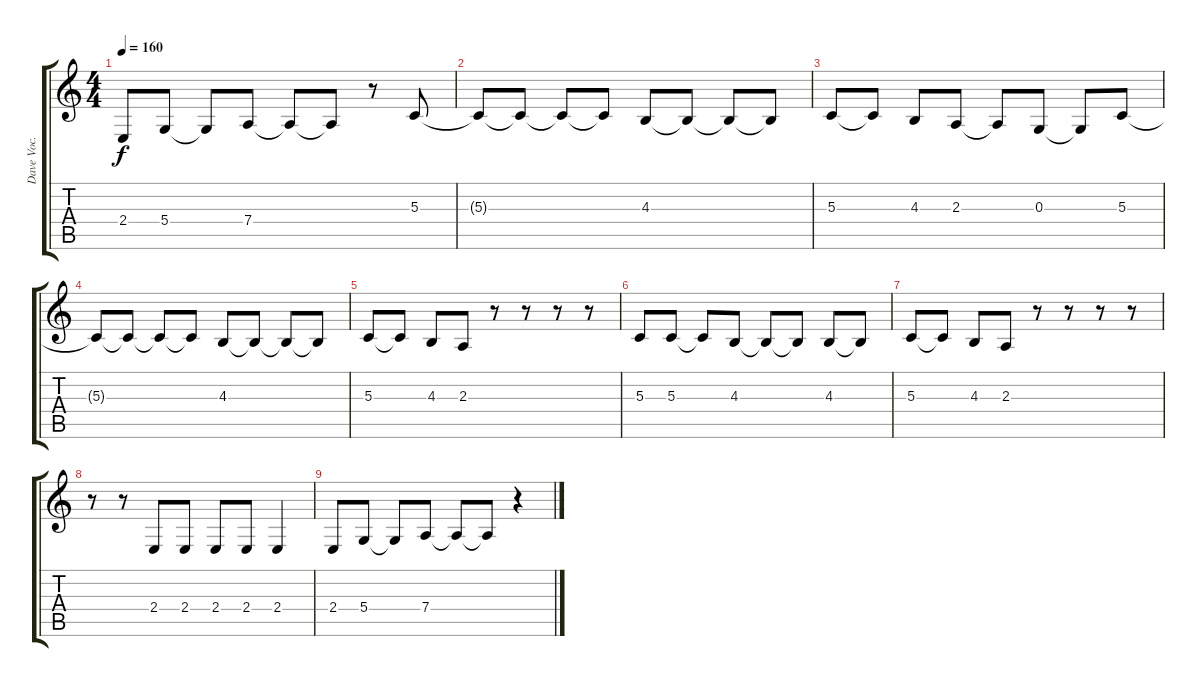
\track ("Dave Voc." "Dave Voc.") {instrument lead2sawtooth}
\staff {score tabs}
\tuning (E4 B3 G3 D3 A2 E2) {hide}
\ts (4 4)
\tempo 160
\clef g2
\ks c
2.4.8{dy f} 5.4.8 5.4{t}.8 7.4.8 7.4{t}.8 7.4{t}.8 r.8 5.3.8 |
5.3{t}.8 5.3{t}.8 5.3{t}.8 5.3{t}.8 4.3.8 4.3{t}.8 4.3{t}.8 4.3{t}.8 |
5.3.8 5.3{t}.8 4.3.8 2.3.8 2.3{t}.8 0.3.8 0.3{t}.8 5.3.8 |
5.3{t}.8 5.3{t}.8 5.3{t}.8 5.3{t}.8 4.3.8 4.3{t}.8 4.3{t}.8 4.3{t}.8 |
5.3.8 5.3{t}.8 4.3.8 2.3.8 r.8 r.8 r.8 r.8 |
5.3.8 5.3.8 5.3{t}.8 4.3.8 4.3{t}.8 4.3{t}.8 4.3.8 4.3{t}.8 |
5.3.8 5.3{t}.8 4.3.8 2.3.8 r.8 r.8 r.8 r.8 |
r.8 r.8 2.4.8 2.4.8 2.4.8 2.4.8 2.4.4 |
2.4.8 5.4.8 5.4{t}.8 7.4.8 7.4{t}.8 7.4{t}.8 r.4
